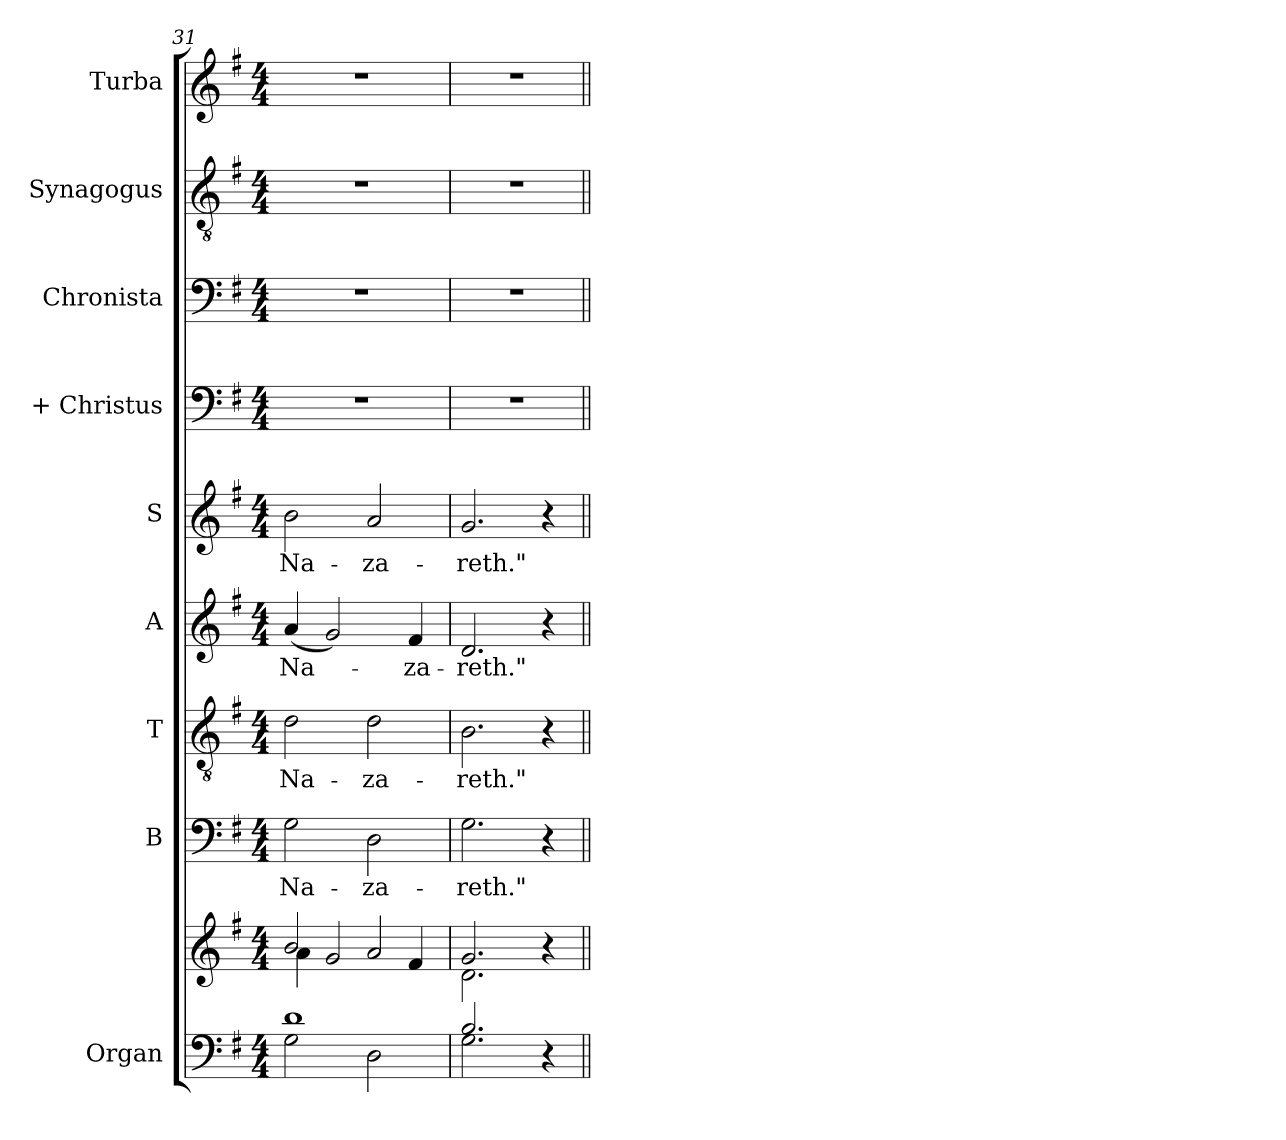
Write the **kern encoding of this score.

**kern	**kern	**kern	**text	**kern	**text	**kern	**text	**kern	**text	**kern	**kern	**kern	**kern
*part9	*part9	*part8	*part8	*part7	*part7	*part6	*part6	*part5	*part5	*part4	*part3	*part2	*part1
*staff10	*staff9	*staff8	*staff8	*staff7	*staff7	*staff6	*staff6	*staff5	*staff5	*staff4	*staff3	*staff2	*staff1
*I"Organ	*	*I"B	*	*I"T	*	*I"A	*	*I"S	*	*I"+ Christus	*I"Chronista	*I"Synagogus	*I"Turba
*I'Org.	*	*I'B.	*	*I'T.	*	*I'A.	*	*I'S.	*	*I'+ Christus	*I'C	*I'Synagogus	*I'Turba
*clefF4	*clefG2	*clefF4	*	*clefGv2	*	*clefG2	*	*clefG2	*	*clefF4	*clefF4	*clefGv2	*clefG2
*	*	*	*	*ITrd7c12	*	*	*	*	*	*	*	*ITrd7c12	*
*k[f#]	*k[f#]	*k[f#]	*	*k[f#]	*	*k[f#]	*	*k[f#]	*	*k[f#]	*k[f#]	*k[f#]	*k[f#]
*G:	*G:	*G:	*	*G:	*	*G:	*	*G:	*	*G:	*G:	*G:	*G:
*M4/4	*M4/4	*M4/4	*	*M4/4	*	*M4/4	*	*M4/4	*	*M4/4	*M4/4	*M4/4	*M4/4
=31	=31	=31	=31	=31	=31	=31	=31	=31	=31	=31	=31	=31	=31
*^	*^	*	*	*	*	*	*	*	*	*	*	*	*
!	!	!	!	!	!LO:LY:b:color=#000000	!	!	!	!	!	!	!	!	!	!
!	!	!	!	!	!	!	!LO:LY:b:color=#000000	!	!	!	!	!	!	!	!
!	!	!	!	!	!	!	!	!	!LO:LY:b:color=#000000	!	!	!	!	!	!
!	!	!	!	!	!	!	!	!	!	!	!LO:LY:b:color=#000000	!	!	!	!
1di	2Gi\	2bi/	4ai\	2Gi\	Na-	2Di\	Na-	(4ai/	Na-	2bi\	Na-	1r	1r	1r	1r
.	.	.	2gi/	.	.	.	.	2gi/)	.	.	.	.	.	.	.
!	!	!	!	!	!LO:LY:b:color=#000000	!	!	!	!	!	!	!	!	!	!
!	!	!	!	!	!	!	!LO:LY:b:color=#000000	!	!	!	!	!	!	!	!
!	!	!	!	!	!	!	!	!	!	!	!LO:LY:b:color=#000000	!	!	!	!
.	2Di\	2ai/	.	2Di\	-za-	2Di\	-za-	.	.	2ai/	-za-	.	.	.	.
!	!	!	!	!	!	!	!	!	!LO:LY:b:color=#000000	!	!	!	!	!	!
.	.	.	4f#i/	.	.	.	.	4f#i/	-za-	.	.	.	.	.	.
=32	=32	=32	=32	=32	=32	=32	=32	=32	=32	=32	=32	=32	=32	=32	=32
!	!	!	!	!	!LO:LY:b:color=#000000	!	!	!	!	!	!	!	!	!	!
!	!	!	!	!	!	!	!LO:LY:b:color=#000000	!	!	!	!	!	!	!	!
!	!	!	!	!	!	!	!	!	!LO:LY:b:color=#000000	!	!	!	!	!	!
!	!	!	!	!	!	!	!	!	!	!	!LO:LY:b:color=#000000	!	!	!	!
2.Bi/	2.Gi\	2.gi/	2.di\	2.Gi\	-reth."	2.BBi\	-reth."	2.di/	-reth."	2.gi/	-reth."	1r	1r	1r	1r
4r	4ryy	4r	4ryy	4r	.	4r	.	4r	.	4r	.	.	.	.	.
*v	*v	*	*	*	*	*	*	*	*	*	*	*	*	*	*
*	*v	*v	*	*	*	*	*	*	*	*	*	*	*	*
=||	=||	=||	=||	=||	=||	=||	=||	=||	=||	=||	=||	=||	=||
*-	*-	*-	*-	*-	*-	*-	*-	*-	*-	*-	*-	*-	*-
